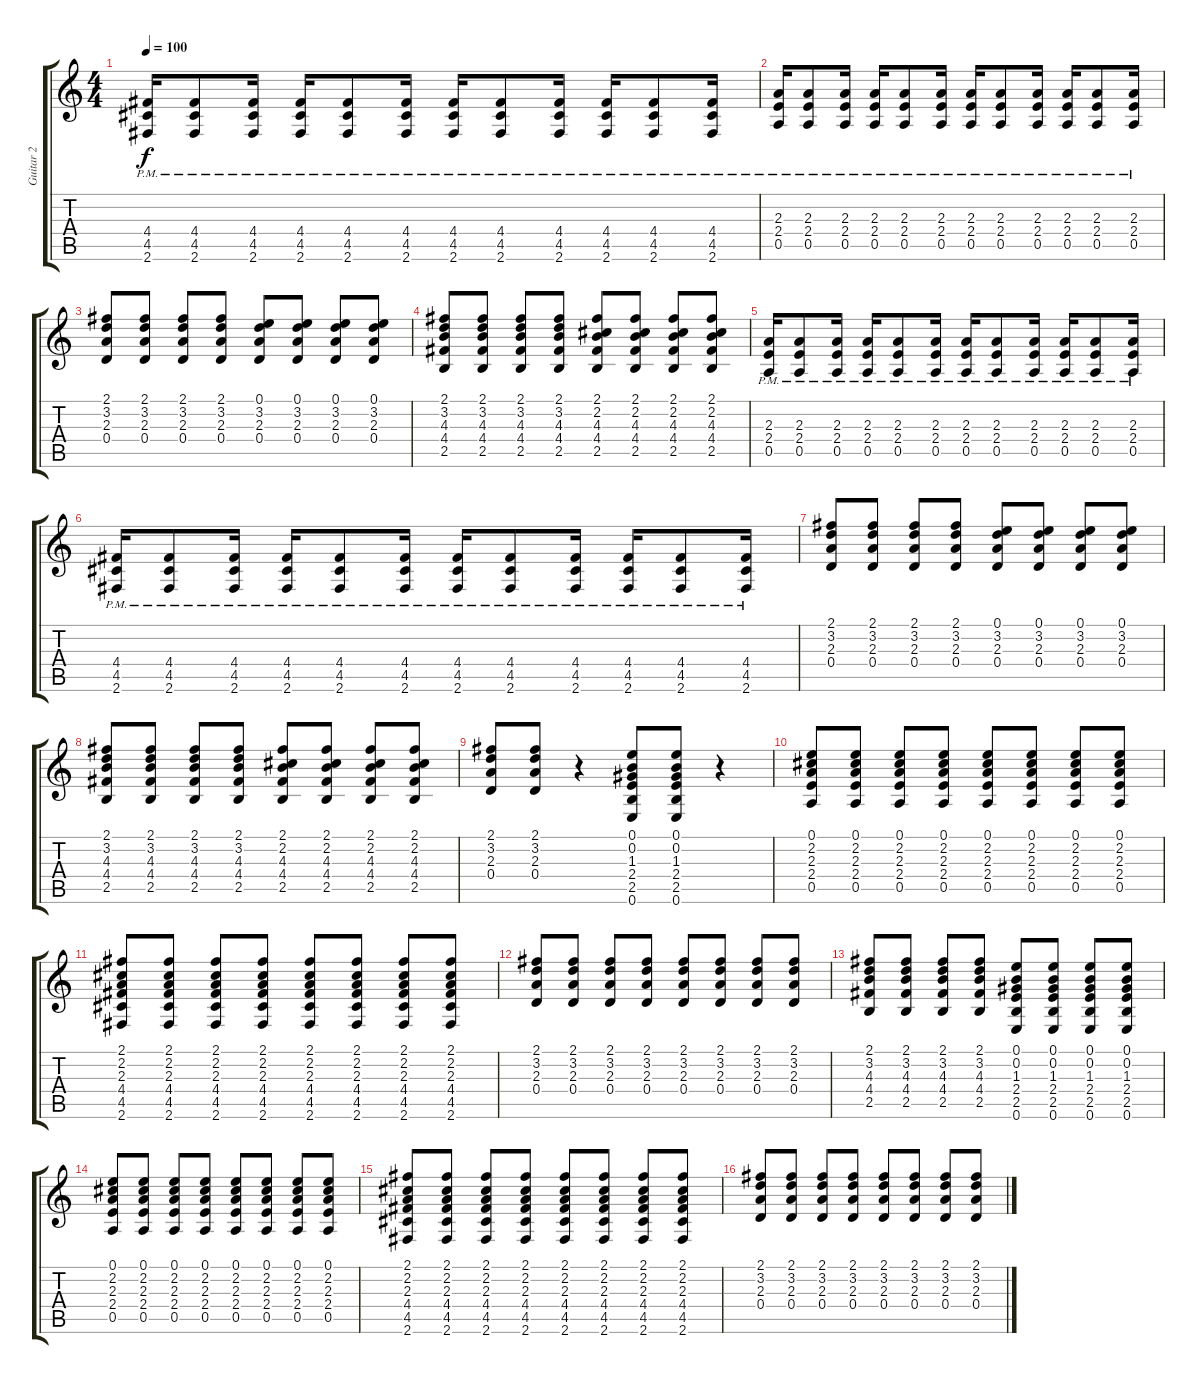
\track ("Guitar 2" "Guitar 2") {instrument distortionguitar}
\staff {score tabs}
\tuning (E4 B3 G3 D3 A2 E2) {hide}
\ts (4 4)
\tempo 100
\clef g2
\ks c
(4.4{pm} 4.5 2.6).16{dy f} (4.4{pm} 4.5 2.6).8 (4.4{pm} 4.5 2.6).16 (4.4{pm} 4.5 2.6).16 (4.4{pm} 4.5 2.6).8 (4.4{pm} 4.5 2.6).16 (4.4{pm} 4.5 2.6).16 (4.4{pm} 4.5 2.6).8 (4.4{pm} 4.5 2.6).16 (4.4{pm} 4.5 2.6).16 (4.4{pm} 4.5 2.6).8 (4.4{pm} 4.5 2.6).16 |
(2.3 2.4{pm} 0.5).16 (2.3 2.4{pm} 0.5).8 (2.3 2.4{pm} 0.5).16 (2.3 2.4{pm} 0.5).16 (2.3 2.4{pm} 0.5).8 (2.3 2.4{pm} 0.5).16 (2.3 2.4{pm} 0.5).16 (2.3 2.4{pm} 0.5).8 (2.3 2.4{pm} 0.5).16 (2.3 2.4{pm} 0.5).16 (2.3 2.4{pm} 0.5).8 (2.3 2.4{pm} 0.5).16 |
(2.1 3.2 2.3 0.4).8 (2.1 3.2 2.3 0.4).8 (2.1 3.2 2.3 0.4).8 (2.1 3.2 2.3 0.4).8 (0.1 3.2 2.3 0.4).8 (0.1 3.2 2.3 0.4).8 (0.1 3.2 2.3 0.4).8 (0.1 3.2 2.3 0.4).8 |
(2.1 3.2 4.3 4.4 2.5).8 (2.1 3.2 4.3 4.4 2.5).8 (2.1 3.2 4.3 4.4 2.5).8 (2.1 3.2 4.3 4.4 2.5).8 (2.1 2.2 4.3 4.4 2.5).8 (2.1 2.2 4.3 4.4 2.5).8 (2.1 2.2 4.3 4.4 2.5).8 (2.1 2.2 4.3 4.4 2.5).8 |
(2.3 2.4{pm} 0.5).16 (2.3 2.4{pm} 0.5).8 (2.3 2.4{pm} 0.5).16 (2.3 2.4{pm} 0.5).16 (2.3 2.4{pm} 0.5).8 (2.3 2.4{pm} 0.5).16 (2.3 2.4{pm} 0.5).16 (2.3 2.4{pm} 0.5).8 (2.3 2.4{pm} 0.5).16 (2.3 2.4{pm} 0.5).16 (2.3 2.4{pm} 0.5).8 (2.3 2.4{pm} 0.5).16 |
(4.4{pm} 4.5 2.6).16 (4.4{pm} 4.5 2.6).8 (4.4{pm} 4.5 2.6).16 (4.4{pm} 4.5 2.6).16 (4.4{pm} 4.5 2.6).8 (4.4{pm} 4.5 2.6).16 (4.4{pm} 4.5 2.6).16 (4.4{pm} 4.5 2.6).8 (4.4{pm} 4.5 2.6).16 (4.4{pm} 4.5 2.6).16 (4.4{pm} 4.5 2.6).8 (4.4{pm} 4.5 2.6).16 |
(2.1 3.2 2.3 0.4).8 (2.1 3.2 2.3 0.4).8 (2.1 3.2 2.3 0.4).8 (2.1 3.2 2.3 0.4).8 (0.1 3.2 2.3 0.4).8 (0.1 3.2 2.3 0.4).8 (0.1 3.2 2.3 0.4).8 (0.1 3.2 2.3 0.4).8 |
(2.1 3.2 4.3 4.4 2.5).8 (2.1 3.2 4.3 4.4 2.5).8 (2.1 3.2 4.3 4.4 2.5).8 (2.1 3.2 4.3 4.4 2.5).8 (2.1 2.2 4.3 4.4 2.5).8 (2.1 2.2 4.3 4.4 2.5).8 (2.1 2.2 4.3 4.4 2.5).8 (2.1 2.2 4.3 4.4 2.5).8 |
(2.1 3.2 2.3 0.4).8 (2.1 3.2 2.3 0.4).8 r.4 (0.1 0.2 1.3 2.4 2.5 0.6).8 (0.1 0.2 1.3 2.4 2.5 0.6).8 r.4 |
(0.1 2.2 2.3 2.4 0.5).8 (0.1 2.2 2.3 2.4 0.5).8 (0.1 2.2 2.3 2.4 0.5).8 (0.1 2.2 2.3 2.4 0.5).8 (0.1 2.2 2.3 2.4 0.5).8 (0.1 2.2 2.3 2.4 0.5).8 (0.1 2.2 2.3 2.4 0.5).8 (0.1 2.2 2.3 2.4 0.5).8 |
(2.1 2.2 2.3 4.4 4.5 2.6).8 (2.1 2.2 2.3 4.4 4.5 2.6).8 (2.1 2.2 2.3 4.4 4.5 2.6).8 (2.1 2.2 2.3 4.4 4.5 2.6).8 (2.1 2.2 2.3 4.4 4.5 2.6).8 (2.1 2.2 2.3 4.4 4.5 2.6).8 (2.1 2.2 2.3 4.4 4.5 2.6).8 (2.1 2.2 2.3 4.4 4.5 2.6).8 |
(2.1 3.2 2.3 0.4).8 (2.1 3.2 2.3 0.4).8 (2.1 3.2 2.3 0.4).8 (2.1 3.2 2.3 0.4).8 (2.1 3.2 2.3 0.4).8 (2.1 3.2 2.3 0.4).8 (2.1 3.2 2.3 0.4).8 (2.1 3.2 2.3 0.4).8 |
(2.1 3.2 4.3 4.4 2.5).8 (2.1 3.2 4.3 4.4 2.5).8 (2.1 3.2 4.3 4.4 2.5).8 (2.1 3.2 4.3 4.4 2.5).8 (0.1 0.2 1.3 2.4 2.5 0.6).8 (0.1 0.2 1.3 2.4 2.5 0.6).8 (0.1 0.2 1.3 2.4 2.5 0.6).8 (0.1 0.2 1.3 2.4 2.5 0.6).8 |
(0.1 2.2 2.3 2.4 0.5).8 (0.1 2.2 2.3 2.4 0.5).8 (0.1 2.2 2.3 2.4 0.5).8 (0.1 2.2 2.3 2.4 0.5).8 (0.1 2.2 2.3 2.4 0.5).8 (0.1 2.2 2.3 2.4 0.5).8 (0.1 2.2 2.3 2.4 0.5).8 (0.1 2.2 2.3 2.4 0.5).8 |
(2.1 2.2 2.3 4.4 4.5 2.6).8 (2.1 2.2 2.3 4.4 4.5 2.6).8 (2.1 2.2 2.3 4.4 4.5 2.6).8 (2.1 2.2 2.3 4.4 4.5 2.6).8 (2.1 2.2 2.3 4.4 4.5 2.6).8 (2.1 2.2 2.3 4.4 4.5 2.6).8 (2.1 2.2 2.3 4.4 4.5 2.6).8 (2.1 2.2 2.3 4.4 4.5 2.6).8 |
(2.1 3.2 2.3 0.4).8 (2.1 3.2 2.3 0.4).8 (2.1 3.2 2.3 0.4).8 (2.1 3.2 2.3 0.4).8 (2.1 3.2 2.3 0.4).8 (2.1 3.2 2.3 0.4).8 (2.1 3.2 2.3 0.4).8 (2.1 3.2 2.3 0.4).8
